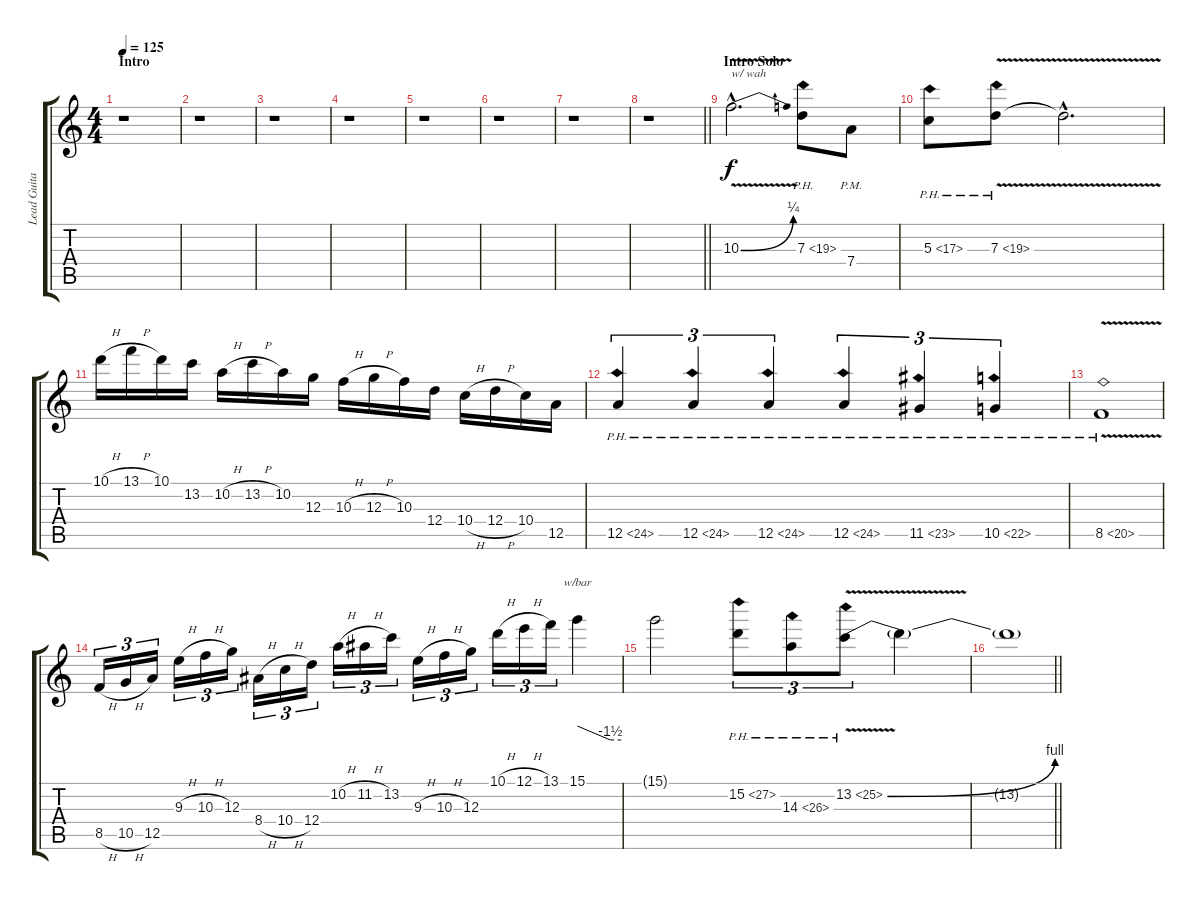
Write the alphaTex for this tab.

\track ("Lead Guitar 1" "Lead Guita") {instrument overdrivenguitar}
\staff {score tabs}
\tuning (E4 B3 G3 D3 A2 D2) {hide}
\ts (4 4)
\section ("" "Intro")
\tempo 125
\clef g2
\ks c
r.1{dy f instrument overdrivenguitar} |
r.1 |
r.1 |
r.1 |
r.1 |
r.1 |
r.1 |
\barLineRight lightlight
r.1 |
\section ("" "Intro Solo")
10.3{be (bend 0 0 60 1) v hac}.2{d txt "w/ wah"} 7.3{ph 12}.8 7.4{pm}.8 |
5.3{ph 12}.8 7.3{ph 12 v}.8 7.3{hac t}.2{d} |
10.1{h}.16 13.1{h}.16 10.1.16 13.2.16 10.2{h}.16 13.2{h}.16 10.2.16 12.3.16 10.3{h}.16 12.3{h}.16 10.3.16 12.4.16 10.4{h}.16 12.4{h}.16 10.4.16 12.5.16 |
12.5{ph 12}.4{tu (3 2)} 12.5{ph 12}.4{tu (3 2)} 12.5{ph 12}.4{tu (3 2)} 12.5{ph 12}.4{tu (3 2)} 11.5{ph 12}.4{tu (3 2)} 10.5{ph 12}.4{tu (3 2)} |
8.5{ph 12 v}.1 |
8.5{h}.16{tu (3 2)} 10.5{h}.16{tu (3 2)} 12.5.16{tu (3 2)} 9.3{h}.16{tu (3 2)} 10.3{h}.16{tu (3 2)} 12.3.16{tu (3 2)} 8.4{h}.16{tu (3 2)} 10.4{h}.16{tu (3 2)} 12.4.16{tu (3 2)} 10.2{h}.16{tu (3 2)} 11.2{h}.16{tu (3 2)} 13.2.16{tu (3 2)} 9.3{h}.16{tu (3 2)} 10.3{h}.16{tu (3 2)} 12.3.16{tu (3 2)} 10.1{h}.16{tu (3 2)} 12.1{h}.16{tu (3 2)} 13.1.16{tu (3 2)} 15.1.4{tbe (custom default 0 0 45 -6 60 -6)} |
15.1{t}.2 15.2{ph 12}.8{tu (3 2)} 14.3{ph 12}.8{tu (3 2)} 13.2{be (bend 0 0 60 4) ph 12 v}.8{tu (3 2)} 13.2{t}.4 |
\barLineRight lightlight
13.2{t}.1
